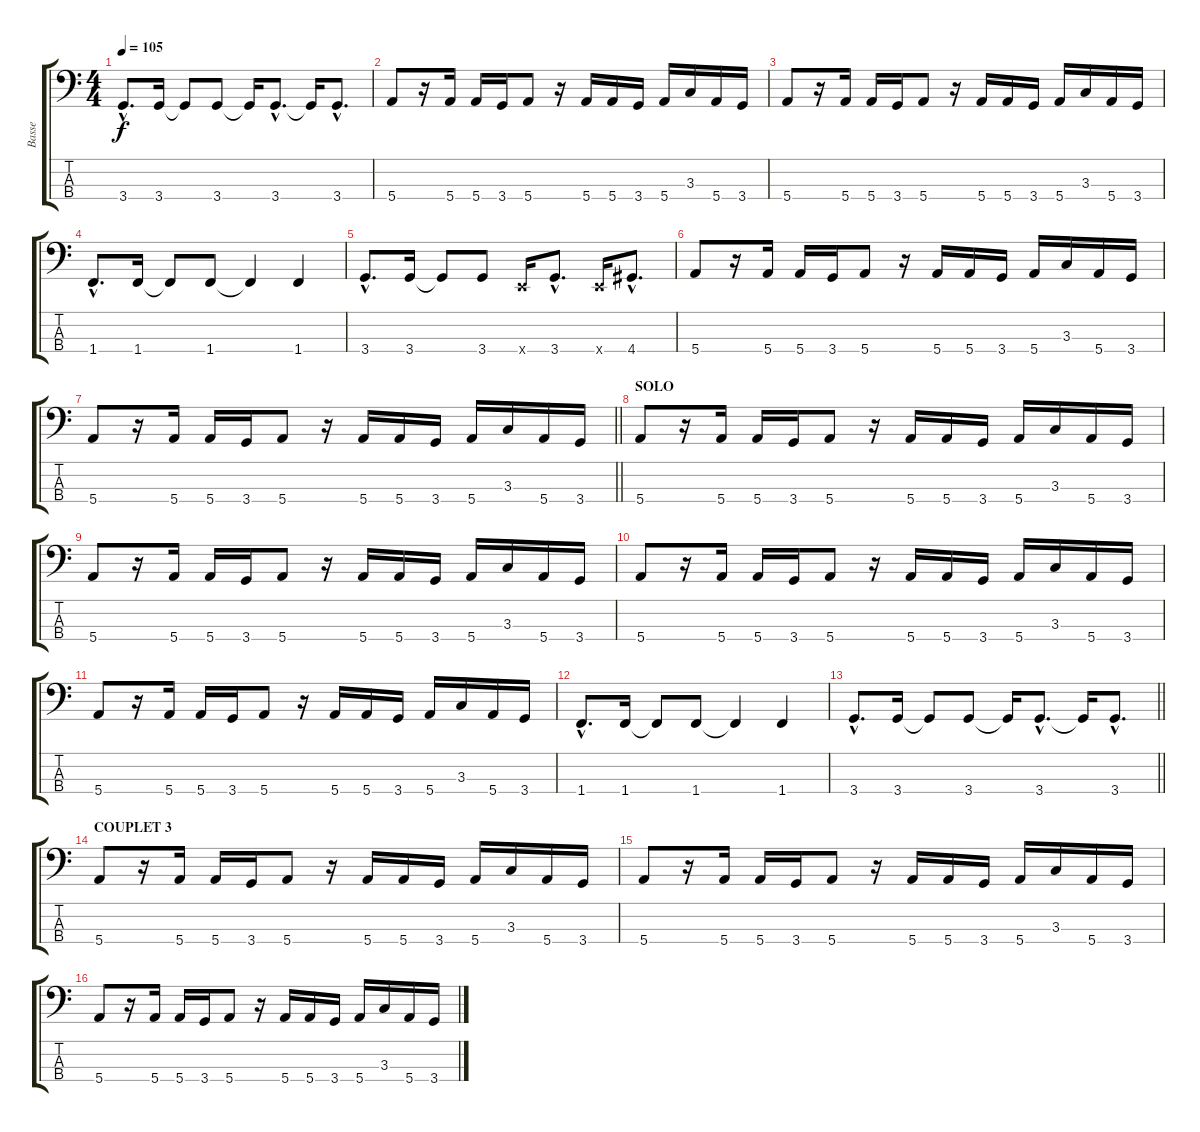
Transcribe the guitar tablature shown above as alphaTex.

\track ("Basse" "Basse") {instrument electricbassfinger}
\staff {score tabs}
\tuning (G2 D2 A1 E1) {hide}
\ts (4 4)
\tempo 105
\clef f4
\ks c
3.4{hac}.8{d dy f} 3.4.16 3.4{t}.8 3.4.8 3.4{t}.16 3.4{hac}.8{d} 3.4{t}.16 3.4{hac}.8{d} |
5.4.8 r.16 5.4.16 5.4.16 3.4.16 5.4.8 r.16 5.4.16 5.4.16 3.4.16 5.4.16 3.3.16 5.4.16 3.4.16 |
5.4.8 r.16 5.4.16 5.4.16 3.4.16 5.4.8 r.16 5.4.16 5.4.16 3.4.16 5.4.16 3.3.16 5.4.16 3.4.16 |
1.4{hac}.8{d} 1.4.16 1.4{t}.8 1.4.8 1.4{t}.4 1.4.4 |
3.4{hac}.8{d} 3.4.16 3.4{t}.8 3.4.8 0.4{x}.16 3.4{hac}.8{d} 0.4{x}.16 4.4{hac}.8{d} |
5.4.8 r.16 5.4.16 5.4.16 3.4.16 5.4.8 r.16 5.4.16 5.4.16 3.4.16 5.4.16 3.3.16 5.4.16 3.4.16 |
\barLineRight lightlight
5.4.8 r.16 5.4.16 5.4.16 3.4.16 5.4.8 r.16 5.4.16 5.4.16 3.4.16 5.4.16 3.3.16 5.4.16 3.4.16 |
\section ("" "SOLO")
5.4.8 r.16 5.4.16 5.4.16 3.4.16 5.4.8 r.16 5.4.16 5.4.16 3.4.16 5.4.16 3.3.16 5.4.16 3.4.16 |
5.4.8 r.16 5.4.16 5.4.16 3.4.16 5.4.8 r.16 5.4.16 5.4.16 3.4.16 5.4.16 3.3.16 5.4.16 3.4.16 |
5.4.8 r.16 5.4.16 5.4.16 3.4.16 5.4.8 r.16 5.4.16 5.4.16 3.4.16 5.4.16 3.3.16 5.4.16 3.4.16 |
5.4.8 r.16 5.4.16 5.4.16 3.4.16 5.4.8 r.16 5.4.16 5.4.16 3.4.16 5.4.16 3.3.16 5.4.16 3.4.16 |
1.4{hac}.8{d} 1.4.16 1.4{t}.8 1.4.8 1.4{t}.4 1.4.4 |
\barLineRight lightlight
3.4{hac}.8{d} 3.4.16 3.4{t}.8 3.4.8 3.4{t}.16 3.4{hac}.8{d} 3.4{t}.16 3.4{hac}.8{d} |
\section ("" "COUPLET 3")
5.4.8 r.16 5.4.16 5.4.16 3.4.16 5.4.8 r.16 5.4.16 5.4.16 3.4.16 5.4.16 3.3.16 5.4.16 3.4.16 |
5.4.8 r.16 5.4.16 5.4.16 3.4.16 5.4.8 r.16 5.4.16 5.4.16 3.4.16 5.4.16 3.3.16 5.4.16 3.4.16 |
5.4.8 r.16 5.4.16 5.4.16 3.4.16 5.4.8 r.16 5.4.16 5.4.16 3.4.16 5.4.16 3.3.16 5.4.16 3.4.16
